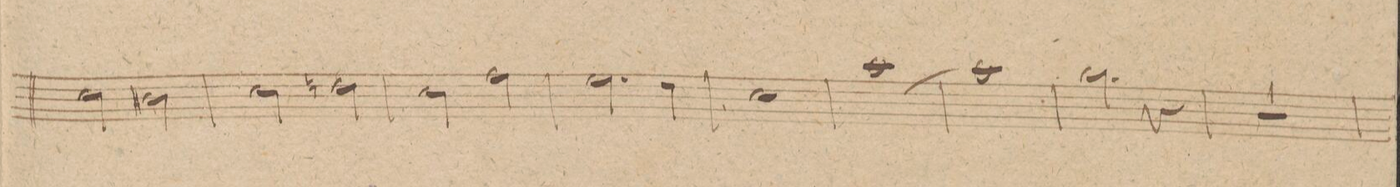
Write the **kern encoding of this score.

**kern	**dynam
*I"Oboi 1mo	*
*clefG2	*
*k[f#c#g#]	*
*met(c|)	*
*M2/2	*
2cc#\	.
2b#X\	.
=146	=146
2cc#\	.
2ddn\	.
=147	=147
2cc#\	.
2ff#\	.
=148	=148
2.ee\	.
4dd\	.
=149	=149
1cc#	.
=150	=150
[1aa	.
=151	=151
1aa]	.
=152	=152
2.gg#\	.
4r	.
=153	=153
1r	.
=154	=154
1ryy	.
=155	=155
*-	*-
